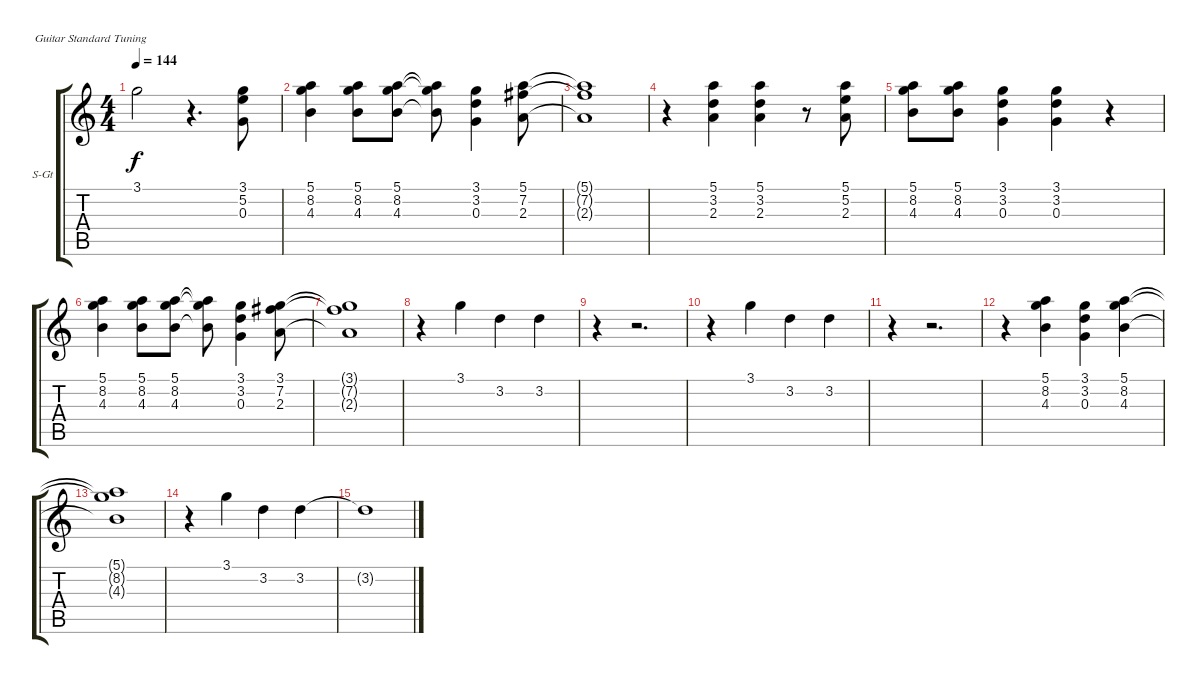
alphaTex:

\bracketExtendMode groupsimilarinstruments
\firstSystemTrackNameOrientation horizontal
\otherSystemsTrackNameOrientation horizontal
\track ("Tom Lyrics" "S-Gt") {instrument acousticgrandpiano}
\staff {score tabs}
\tuning (E4 B3 G3 D3 A2 E2)
\displaytranspose 12
\ts (4 4)
\tempo 144
\clef g2
\ks c
3.1{t}.2{dy f} r.4{d} (3.1 5.2 0.3).8 |
(5.1 8.2 4.3).4 (5.1 8.2 4.3).8 (5.1 8.2 4.3).8 (5.1{t} 8.2{t} 4.3{t}).8 (3.1 3.2 0.3).4 (5.1 7.2 2.3).8 |
(5.1{t} 7.2{t} 2.3{t}).1 |
r.4 (5.1 3.2 2.3).4 (5.1 3.2 2.3).4 r.8 (5.1 5.2 2.3).8 |
(5.1 8.2 4.3).8 (5.1 8.2 4.3).8 (3.1 3.2 0.3).4 (3.1 3.2 0.3).4 r.4 |
(5.1 8.2 4.3).4 (5.1 8.2 4.3).8 (5.1 8.2 4.3).8 (5.1{t} 8.2{t} 4.3{t}).8 (3.1 3.2 0.3).4 (3.1 7.2 2.3).8 |
(3.1{t} 7.2{t} 2.3{t}).1 |
r.4 3.1.4 3.2.4 3.2.4 |
r.4 r.2{d} |
r.4 3.1.4 3.2.4 3.2.4 |
r.4 r.2{d} |
r.4 (5.1 8.2 4.3).4 (3.1 3.2 0.3).4 (5.1 8.2 4.3).4 |
(5.1{t} 8.2{t} 4.3{t}).1 |
r.4 3.1.4 3.2.4 3.2.4 |
3.2{t}.1
